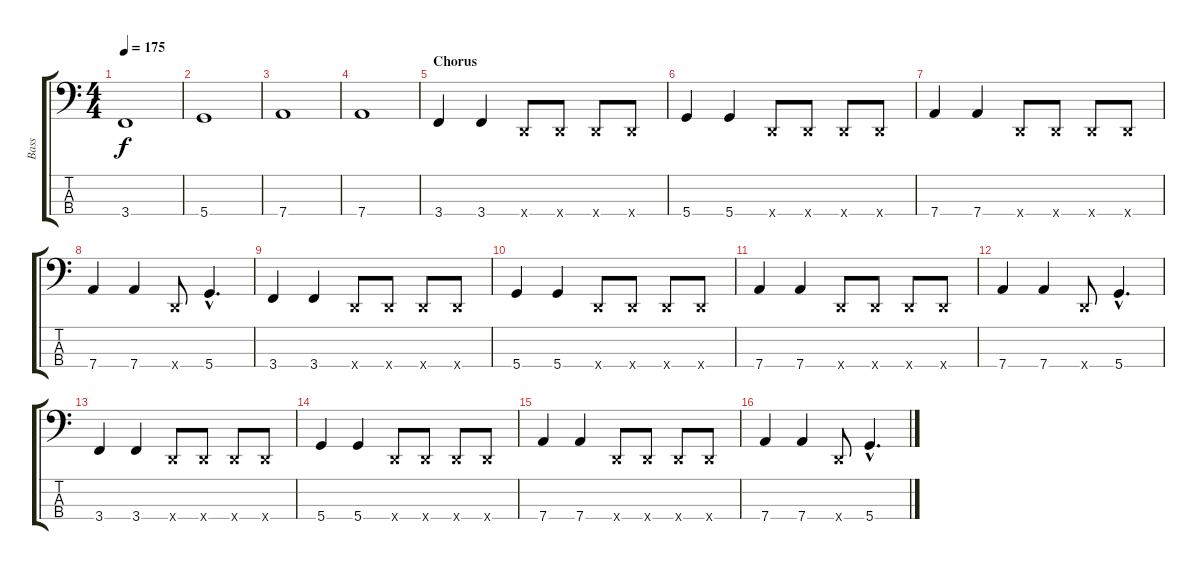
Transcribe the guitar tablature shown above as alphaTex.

\track ("Bass" "Bass") {instrument electricbassfinger}
\staff {score tabs}
\tuning (G2 D2 A1 D1) {hide}
\ts (4 4)
\tempo 175
\clef f4
\ks c
3.4.1{dy f} |
5.4.1 |
7.4.1 |
7.4.1 |
\section ("" "Chorus")
3.4.4 3.4.4 0.4{x}.8 0.4{x}.8 0.4{x}.8 0.4{x}.8 |
5.4.4 5.4.4 0.4{x}.8 0.4{x}.8 0.4{x}.8 0.4{x}.8 |
7.4.4 7.4.4 0.4{x}.8 0.4{x}.8 0.4{x}.8 0.4{x}.8 |
7.4.4 7.4.4 0.4{x}.8 5.4{hac}.4{d} |
3.4.4 3.4.4 0.4{x}.8 0.4{x}.8 0.4{x}.8 0.4{x}.8 |
5.4.4 5.4.4 0.4{x}.8 0.4{x}.8 0.4{x}.8 0.4{x}.8 |
7.4.4 7.4.4 0.4{x}.8 0.4{x}.8 0.4{x}.8 0.4{x}.8 |
7.4.4 7.4.4 0.4{x}.8 5.4{hac}.4{d} |
3.4.4 3.4.4 0.4{x}.8 0.4{x}.8 0.4{x}.8 0.4{x}.8 |
5.4.4 5.4.4 0.4{x}.8 0.4{x}.8 0.4{x}.8 0.4{x}.8 |
7.4.4 7.4.4 0.4{x}.8 0.4{x}.8 0.4{x}.8 0.4{x}.8 |
7.4.4 7.4.4 0.4{x}.8 5.4{hac}.4{d}
